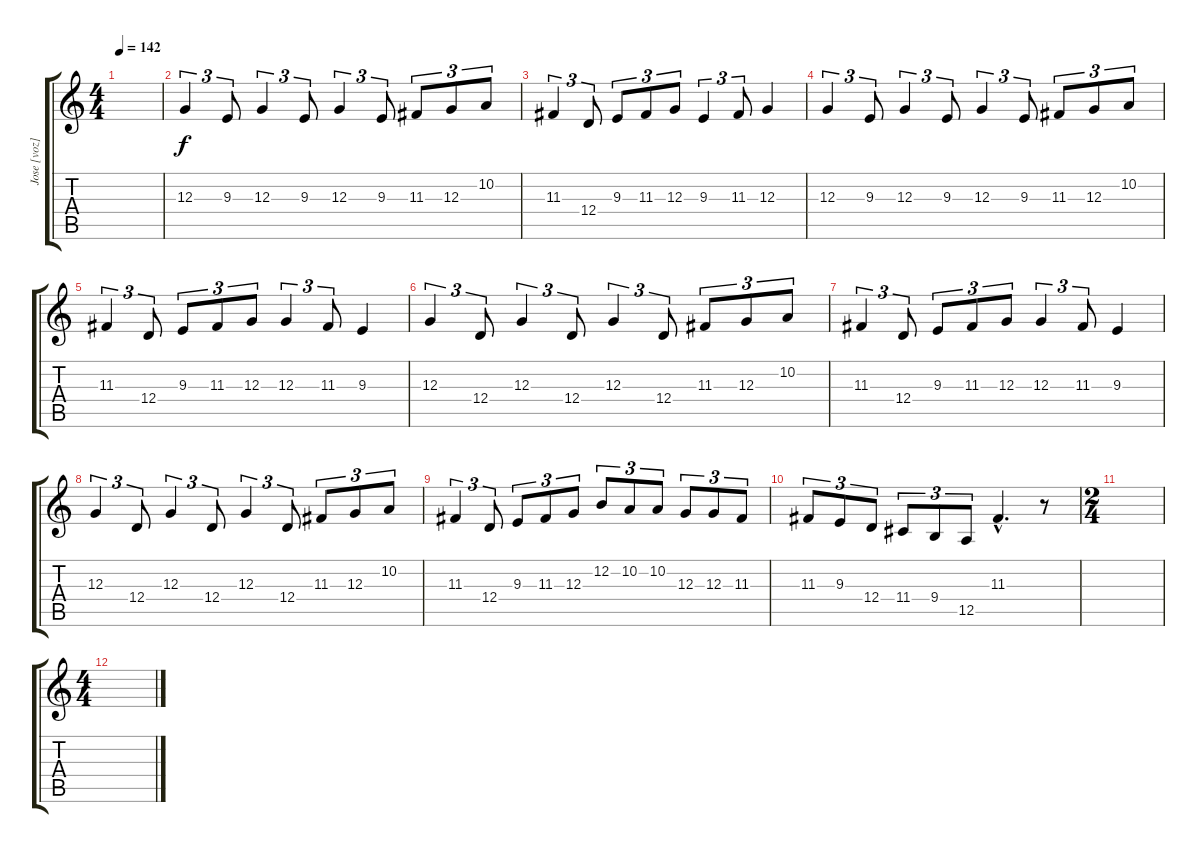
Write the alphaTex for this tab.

\track ("Jose [voz]" "Jose [voz]") {instrument pad7halo}
\staff {score tabs}
\tuning (E4 B3 G3 D3 A2 E2) {hide}
\ts (4 4)
\tempo 142
\clef g2
\ks c
|
12.3.4{tu (3 2)} 9.3.8{tu (3 2)} 12.3.4{tu (3 2)} 9.3.8{tu (3 2)} 12.3.4{tu (3 2)} 9.3.8{tu (3 2)} 11.3.8{tu (3 2)} 12.3.8{tu (3 2)} 10.2.8{tu (3 2)} |
11.3.4{tu (3 2)} 12.4.8{tu (3 2)} 9.3.8{tu (3 2)} 11.3.8{tu (3 2)} 12.3.8{tu (3 2)} 9.3.4{tu (3 2)} 11.3.8{tu (3 2)} 12.3.4 |
12.3.4{tu (3 2)} 9.3.8{tu (3 2)} 12.3.4{tu (3 2)} 9.3.8{tu (3 2)} 12.3.4{tu (3 2)} 9.3.8{tu (3 2)} 11.3.8{tu (3 2)} 12.3.8{tu (3 2)} 10.2.8{tu (3 2)} |
11.3.4{tu (3 2)} 12.4.8{tu (3 2)} 9.3.8{tu (3 2)} 11.3.8{tu (3 2)} 12.3.8{tu (3 2)} 12.3.4{tu (3 2)} 11.3.8{tu (3 2)} 9.3.4 |
12.3.4{tu (3 2)} 12.4.8{tu (3 2)} 12.3.4{tu (3 2)} 12.4.8{tu (3 2)} 12.3.4{tu (3 2)} 12.4.8{tu (3 2)} 11.3.8{tu (3 2)} 12.3.8{tu (3 2)} 10.2.8{tu (3 2)} |
11.3.4{tu (3 2)} 12.4.8{tu (3 2)} 9.3.8{tu (3 2)} 11.3.8{tu (3 2)} 12.3.8{tu (3 2)} 12.3.4{tu (3 2)} 11.3.8{tu (3 2)} 9.3.4 |
12.3.4{tu (3 2)} 12.4.8{tu (3 2)} 12.3.4{tu (3 2)} 12.4.8{tu (3 2)} 12.3.4{tu (3 2)} 12.4.8{tu (3 2)} 11.3.8{tu (3 2)} 12.3.8{tu (3 2)} 10.2.8{tu (3 2)} |
11.3.4{tu (3 2)} 12.4.8{tu (3 2)} 9.3.8{tu (3 2)} 11.3.8{tu (3 2)} 12.3.8{tu (3 2)} 12.2.8{tu (3 2)} 10.2.8{tu (3 2)} 10.2.8{tu (3 2)} 12.3.8{tu (3 2)} 12.3.8{tu (3 2)} 11.3.8{tu (3 2)} |
11.3.8{tu (3 2)} 9.3.8{tu (3 2)} 12.4.8{tu (3 2)} 11.4.8{tu (3 2)} 9.4.8{tu (3 2)} 12.5.8{tu (3 2)} 11.3{hac}.4{d} r.8 |
\ts (2 4)
|
\ts (4 4)
